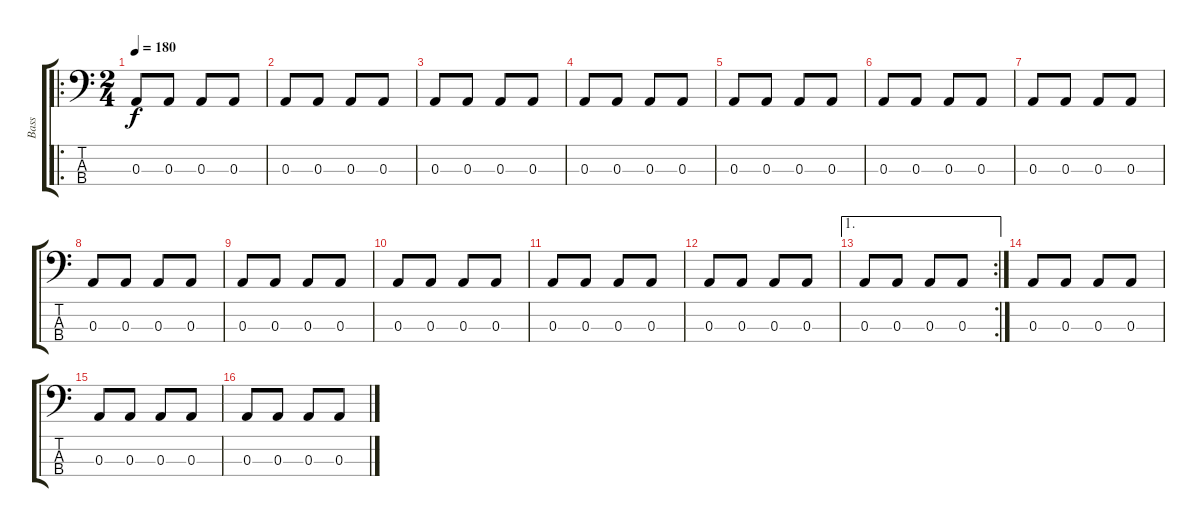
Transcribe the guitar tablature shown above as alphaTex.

\track ("Bass" "Bass") {instrument electricbassfinger}
\staff {score tabs}
\tuning (G2 D2 A1 E1) {hide}
\ro
\ts (2 4)
\tempo 180
\clef f4
\ks c
0.3.8{dy f} 0.3.8 0.3.8 0.3.8 |
0.3.8 0.3.8 0.3.8 0.3.8 |
0.3.8 0.3.8 0.3.8 0.3.8 |
0.3.8 0.3.8 0.3.8 0.3.8 |
0.3.8 0.3.8 0.3.8 0.3.8 |
0.3.8 0.3.8 0.3.8 0.3.8 |
0.3.8 0.3.8 0.3.8 0.3.8 |
0.3.8 0.3.8 0.3.8 0.3.8 |
0.3.8 0.3.8 0.3.8 0.3.8 |
0.3.8 0.3.8 0.3.8 0.3.8 |
0.3.8 0.3.8 0.3.8 0.3.8 |
0.3.8 0.3.8 0.3.8 0.3.8 |
\ae 1
\rc 2
0.3.8 0.3.8 0.3.8 0.3.8 |
0.3.8 0.3.8 0.3.8 0.3.8 |
0.3.8 0.3.8 0.3.8 0.3.8 |
0.3.8 0.3.8 0.3.8 0.3.8
